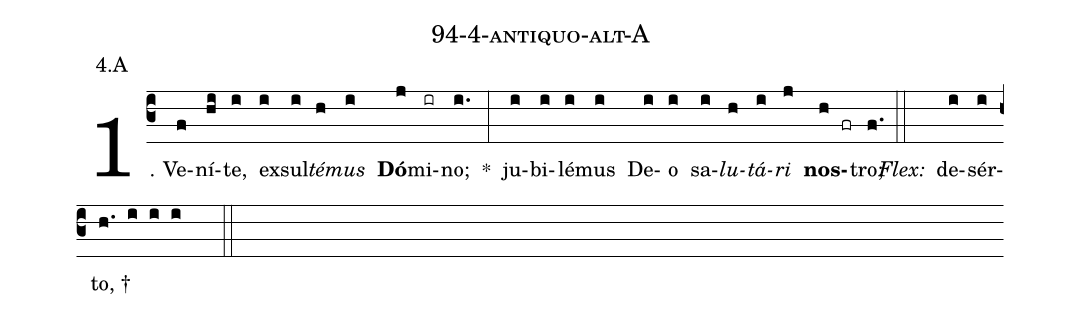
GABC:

name: 94-4-antiquo-alt-A;
annotation: 4.A;
%%
(c3)1. Ve(f)ní(hi)te,(i) ex(i)sul(i)<i>té</i>(h)<i>mus</i>(i) <b>Dó</b>(j)mi(ir)no;(i.) *(:) ju(i)bi(i)lé(i)mus(i) De(i)o(i) sa(i)<i>lu</i>(h)<i>tá</i>(i)<i>ri</i>(j) <b>nos</b>(h fr)tro;(f.) (::)
<i>Flex:</i>()  de(i)sér(i)to, †(h. i i i  ::)
